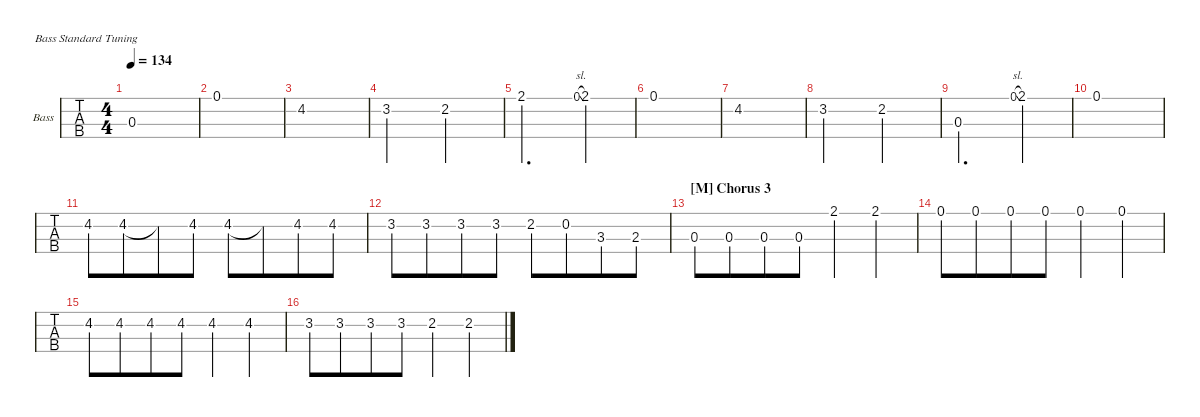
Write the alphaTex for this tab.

\hideDynamics
\bracketExtendMode nobrackets
\firstSystemTrackNameOrientation horizontal
\otherSystemsTrackNameOrientation horizontal
\track ("Bass" "Bass") {multiBarRest instrument electricbassfinger}
\staff {tabs}
\tuning (G2 D2 A1 E1)
\ts (4 4)
\tempo 134
\clef f4
\ks aminor
0.3.1{dy mf} |
0.1.1 |
4.2.1 |
3.2.2 2.2.2 |
2.1.2{d} 0.1{sl}.8{gr} 2.1.4 |
0.1.1 |
4.2.1 |
3.2.2 2.2.2 |
0.3.2{d} 0.1{sl}.8{gr} 2.1.4 |
0.1.1 |
4.2.8{beam merge} 4.2.8{beam merge} 4.2{t}.8{beam merge} 4.2.8 4.2.8{beam merge} 4.2{t}.8{beam merge} 4.2.8{beam merge} 4.2.8 |
3.2.8{beam merge} 3.2.8{beam merge} 3.2.8{beam merge} 3.2.8 2.2.8{beam merge} 0.2.8{beam merge} 3.3.8{beam merge} 2.3.8 |
\section ("M" "Chorus 3")
0.3.8{beam merge} 0.3.8{beam merge} 0.3.8{beam merge} 0.3.8 2.1{st}.4 2.1{st}.4 |
0.1.8{beam merge} 0.1.8{beam merge} 0.1.8{beam merge} 0.1.8 0.1{st}.4 0.1{st}.4 |
4.2.8{beam merge} 4.2.8{beam merge} 4.2.8{beam merge} 4.2.8 4.2{st}.4 4.2{st}.4 |
3.2.8{beam merge} 3.2.8{beam merge} 3.2.8{beam merge} 3.2.8 2.2{st}.4 2.2{st}.4
